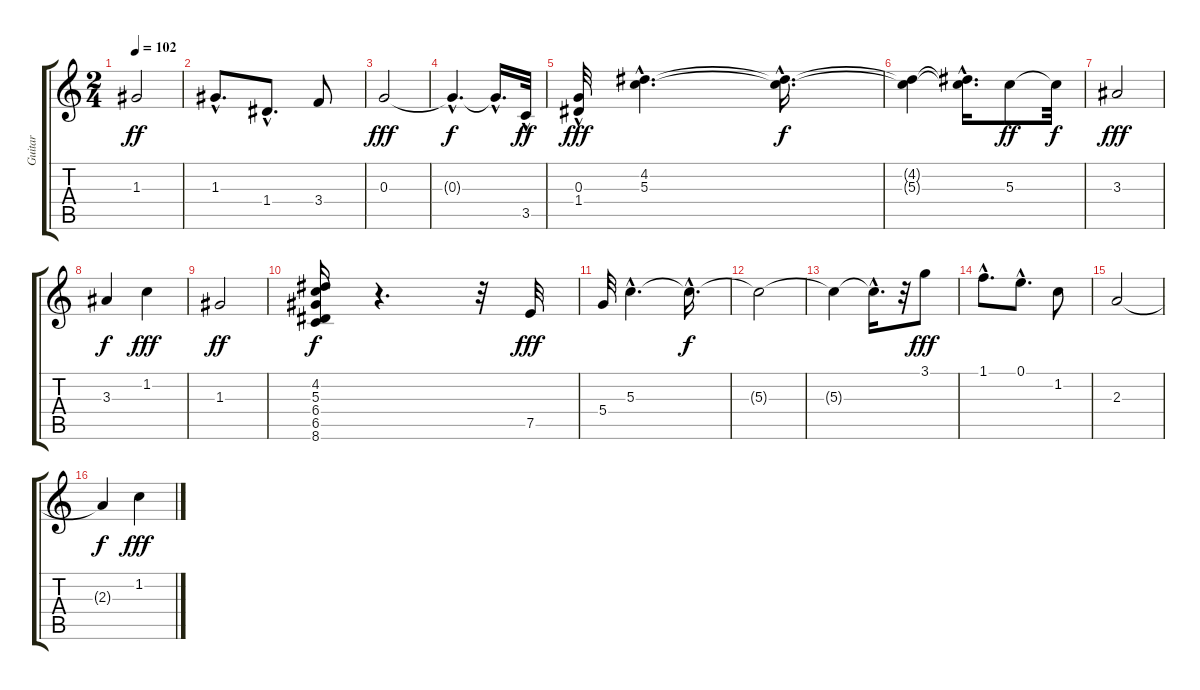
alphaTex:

\track ("Guitar" "Guitar") {instrument electricguitarclean}
\staff {score tabs}
\tuning (E4 B3 G3 D3 A2 E2) {hide}
\ts (2 4)
\tempo 102
\clef g2
\ks c
1.3.2{dy ff} |
1.3{hac}.8{d} 1.4{hac}.8{d} 3.4.8 |
0.3.2{dy fff} |
0.3{hac t}.4{d dy f} 0.3{hac t}.16{d} 3.5{hac}.32{dy ff} |
(0.3{hac} 1.4{hac}).32{dy fff} (4.2{hac} 5.3{hac}).4{d} (4.2{hac t} 5.3{hac t}).16{d dy f} |
(4.2{t} 5.3{t}).4 (4.2{hac t} 5.3{hac t}).16{d} 5.3.8{dy ff} 5.3{t}.32{dy f} |
3.3.2{dy fff} |
3.3.4{dy f} 1.2.4{dy fff} |
1.3.2{dy ff} |
(4.2 5.3 6.4 6.5 8.6).16{dy f} r.4{d} r.32 7.5.32{dy fff} |
5.4.32 5.3{hac}.4{d} 5.3{hac t}.16{d dy f} |
5.3{t}.2 |
5.3{t}.4 5.3{hac t}.16{d} r.32 3.1.8{dy fff} |
1.1{hac}.8{d} 0.1{hac}.8{d} 1.2.8 |
2.3.2 |
2.3{t}.4{dy f} 1.2.4{dy fff}
